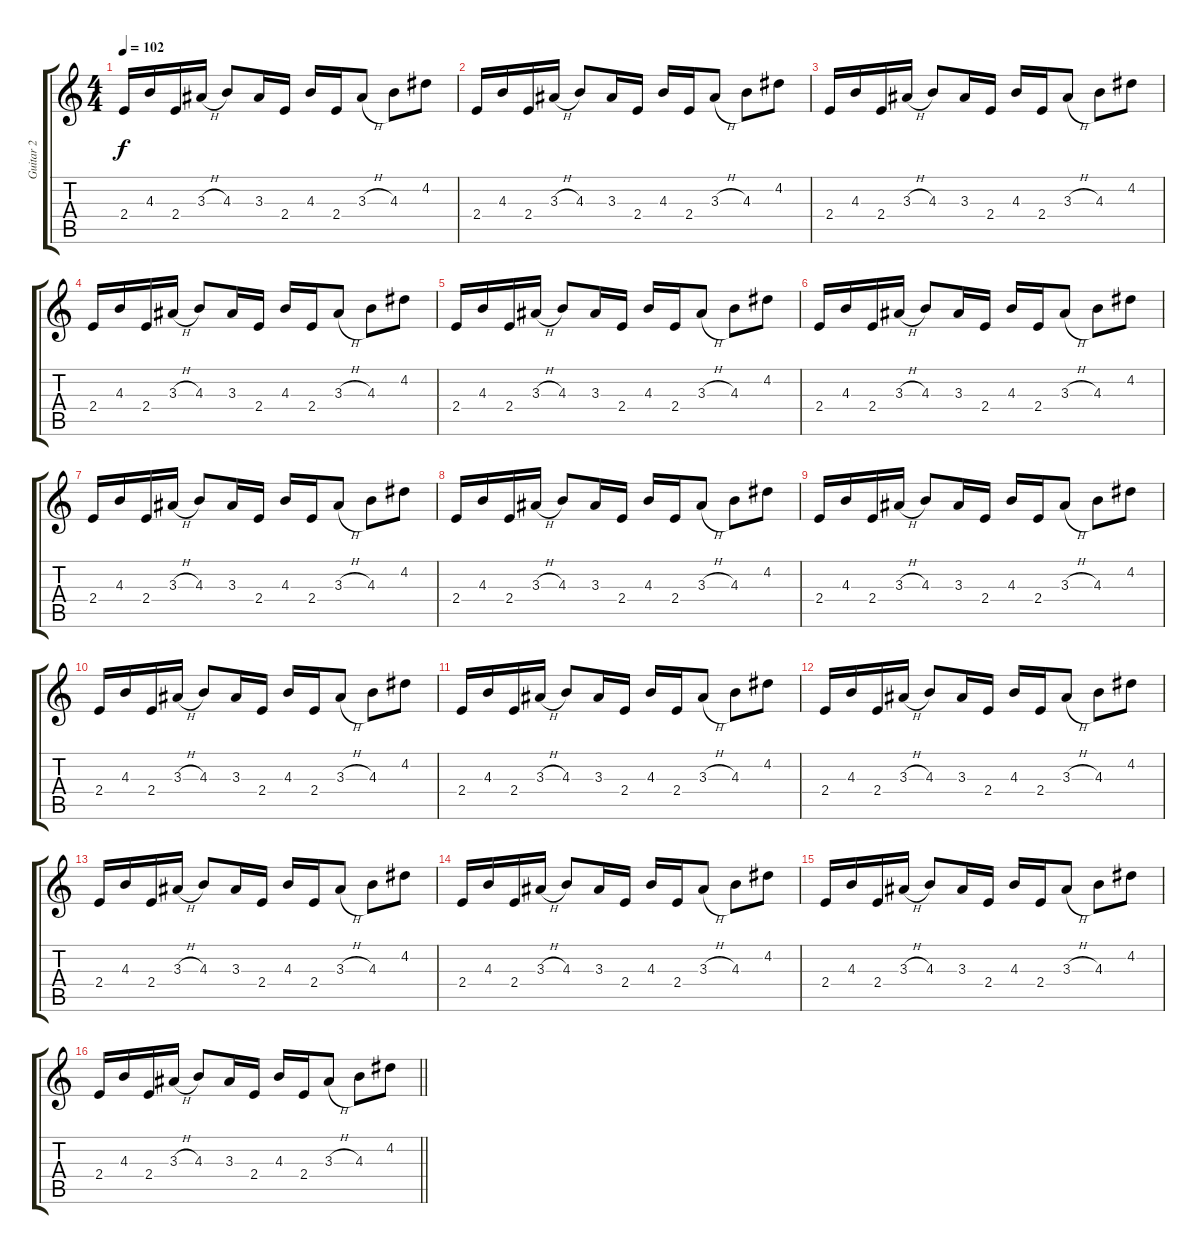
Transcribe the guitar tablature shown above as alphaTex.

\track ("Guitar 2" "Guitar 2") {instrument distortionguitar}
\staff {score tabs}
\tuning (E4 B3 G3 D3 A2 E2) {hide}
\ts (4 4)
\tempo 102
\clef g2
\ks c
2.4.16{dy f} 4.3.16 2.4.16 3.3{h}.16 4.3.8 3.3.16 2.4.16 4.3.16 2.4.16 3.3{h}.8 4.3.8 4.2.8 |
2.4.16 4.3.16 2.4.16 3.3{h}.16 4.3.8 3.3.16 2.4.16 4.3.16 2.4.16 3.3{h}.8 4.3.8 4.2.8 |
2.4.16 4.3.16 2.4.16 3.3{h}.16 4.3.8 3.3.16 2.4.16 4.3.16 2.4.16 3.3{h}.8 4.3.8 4.2.8 |
2.4.16 4.3.16 2.4.16 3.3{h}.16 4.3.8 3.3.16 2.4.16 4.3.16 2.4.16 3.3{h}.8 4.3.8 4.2.8 |
2.4.16 4.3.16 2.4.16 3.3{h}.16 4.3.8 3.3.16 2.4.16 4.3.16 2.4.16 3.3{h}.8 4.3.8 4.2.8 |
2.4.16 4.3.16 2.4.16 3.3{h}.16 4.3.8 3.3.16 2.4.16 4.3.16 2.4.16 3.3{h}.8 4.3.8 4.2.8 |
2.4.16 4.3.16 2.4.16 3.3{h}.16 4.3.8 3.3.16 2.4.16 4.3.16 2.4.16 3.3{h}.8 4.3.8 4.2.8 |
2.4.16 4.3.16 2.4.16 3.3{h}.16 4.3.8 3.3.16 2.4.16 4.3.16 2.4.16 3.3{h}.8 4.3.8 4.2.8 |
2.4.16 4.3.16 2.4.16 3.3{h}.16 4.3.8 3.3.16 2.4.16 4.3.16 2.4.16 3.3{h}.8 4.3.8 4.2.8 |
2.4.16 4.3.16 2.4.16 3.3{h}.16 4.3.8 3.3.16 2.4.16 4.3.16 2.4.16 3.3{h}.8 4.3.8 4.2.8 |
2.4.16 4.3.16 2.4.16 3.3{h}.16 4.3.8 3.3.16 2.4.16 4.3.16 2.4.16 3.3{h}.8 4.3.8 4.2.8 |
2.4.16 4.3.16 2.4.16 3.3{h}.16 4.3.8 3.3.16 2.4.16 4.3.16 2.4.16 3.3{h}.8 4.3.8 4.2.8 |
2.4.16 4.3.16 2.4.16 3.3{h}.16 4.3.8 3.3.16 2.4.16 4.3.16 2.4.16 3.3{h}.8 4.3.8 4.2.8 |
2.4.16 4.3.16 2.4.16 3.3{h}.16 4.3.8 3.3.16 2.4.16 4.3.16 2.4.16 3.3{h}.8 4.3.8 4.2.8 |
2.4.16 4.3.16 2.4.16 3.3{h}.16 4.3.8 3.3.16 2.4.16 4.3.16 2.4.16 3.3{h}.8 4.3.8 4.2.8 |
\barLineRight lightlight
2.4.16 4.3.16 2.4.16 3.3{h}.16 4.3.8 3.3.16 2.4.16 4.3.16 2.4.16 3.3{h}.8 4.3.8 4.2.8
